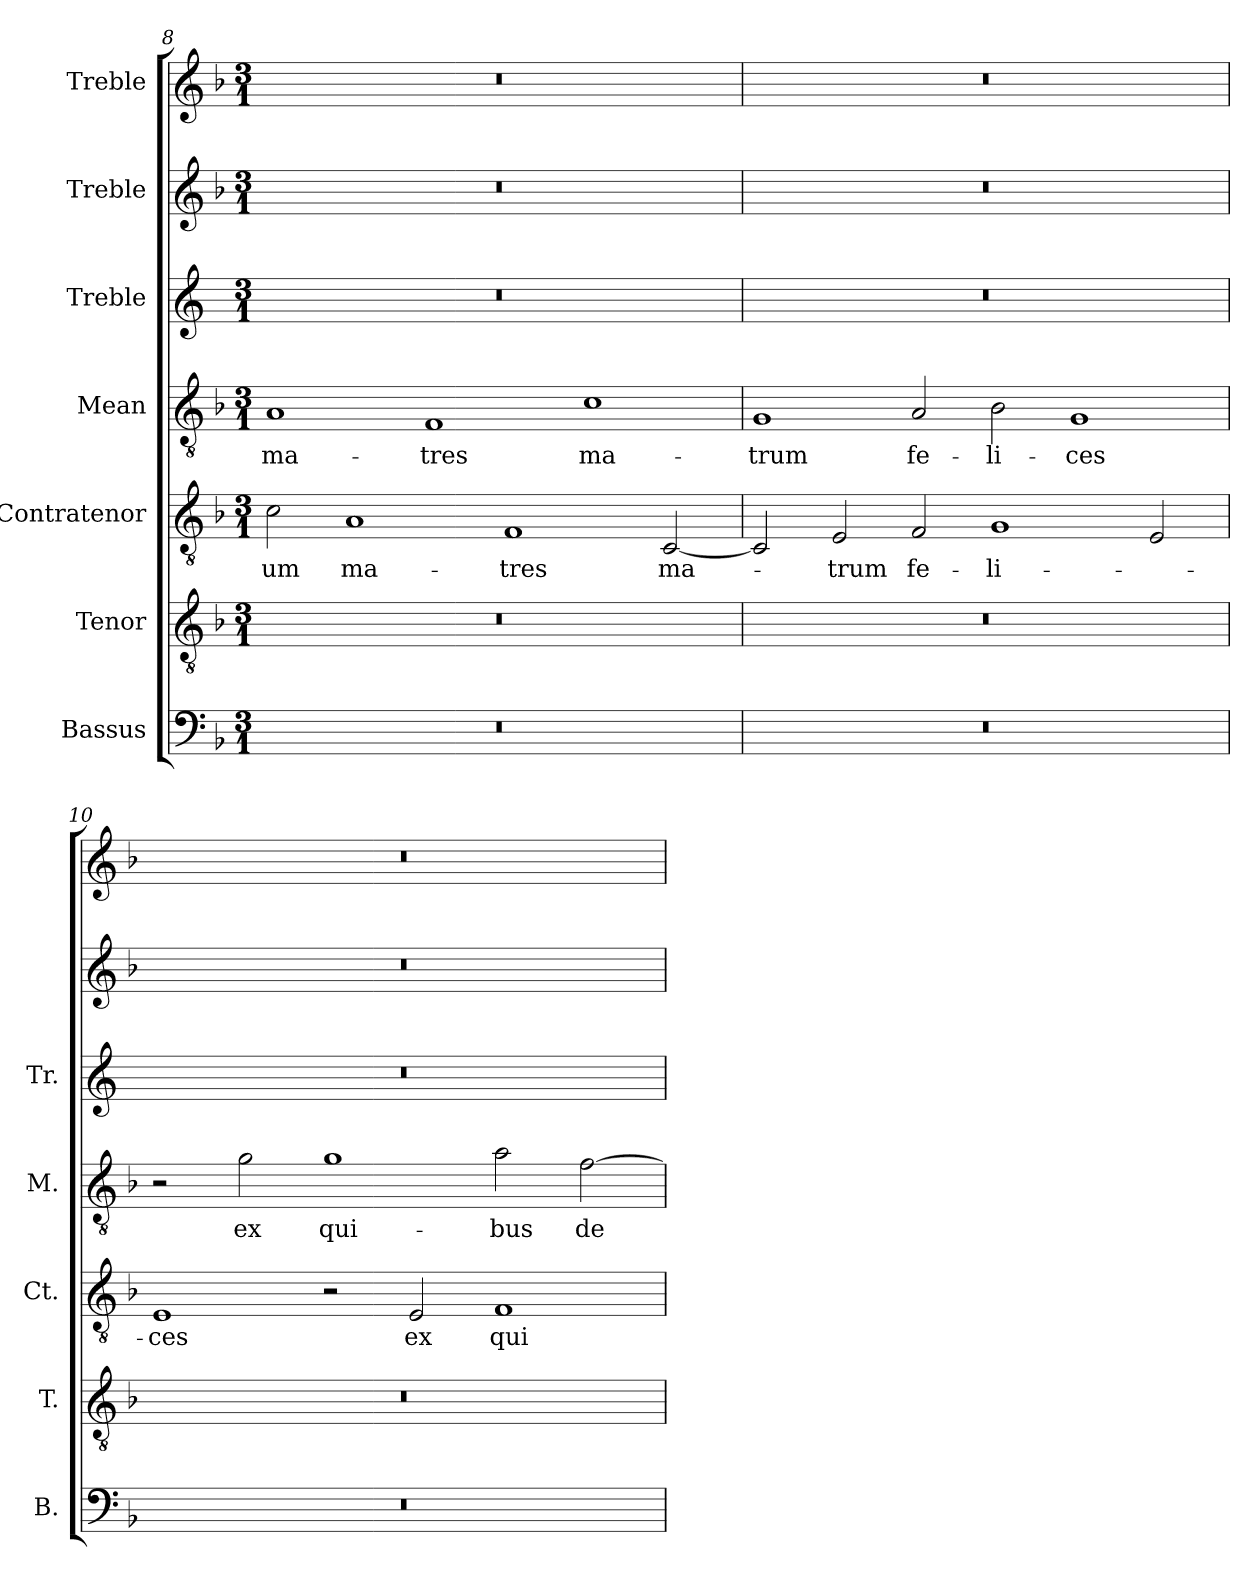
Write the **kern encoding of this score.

**kern	**kern	**kern	**text	**kern	**text	**kern	**kern	**kern
*part7	*part6	*part5	*part5	*part4	*part4	*part3	*part2	*part1
*staff7	*staff6	*staff5	*staff5	*staff4	*staff4	*staff3	*staff2	*staff1
*I"Bassus	*I"Tenor	*I"Contratenor	*	*I"Mean	*	*I"Treble	*I"Treble	*I"Treble
*I'B.	*I'T.	*I'Ct.	*	*I'M.	*	*I'Tr.	*	*
*clefF4	*clefGv2	*clefGv2	*	*clefGv2	*	*clefG2	*clefG2	*clefG2
*	*ITrd7c12	*ITrd7c12	*	*ITrd7c12	*	*	*	*
*k[b-]	*k[b-]	*k[b-]	*	*k[b-]	*	*k[]	*k[b-]	*k[b-]
*F:	*F:	*F:	*	*F:	*	*	*F:	*F:
*M3/1	*M3/1	*M3/1	*	*M3/1	*	*M3/1	*M3/1	*M3/1
=8	=8	=8	=8	=8	=8	=8	=8	=8
!LO:N:vis=1	!LO:N:vis=1	!	!	!	!	!	!	!
!	!	!	!LO:LY:b:color=#000000	!	!	!	!	!
!	!	!	!	!	!LO:LY:b:color=#000000	!LO:N:vis=1	!LO:N:vis=1	!LO:N:vis=1
0.r	0.r	2Ci\	-um	1AAi	ma-	0.r	0.r	0.r
!	!	!	!LO:LY:b:color=#000000	!	!	!	!	!
.	.	1AAi	ma-	.	.	.	.	.
!	!	!	!	!	!LO:LY:b:color=#000000	!	!	!
.	.	.	.	1FFi	-tres	.	.	.
!	!	!	!LO:LY:b:color=#000000	!	!	!	!	!
.	.	1FFi	-tres	.	.	.	.	.
!	!	!	!	!	!LO:LY:b:color=#000000	!	!	!
.	.	.	.	1Ci	ma-	.	.	.
!	!	!	!LO:LY:b:color=#000000	!	!	!	!	!
.	.	[<2CCi/	ma-	.	.	.	.	.
!!LO:LB:g=z
=9`	=9`	=9`	=9`	=9`	=9`	=9`	=9`	=9`
!LO:N:vis=1	!LO:N:vis=1	!	!	!	!	!	!	!
!	!	!	!	!	!LO:LY:b:color=#000000	!LO:N:vis=1	!LO:N:vis=1	!LO:N:vis=1
0.r	0.r	2CCi/]	.	1GGi	-trum	0.r	0.r	0.r
!	!	!	!LO:LY:b:color=#000000	!	!	!	!	!
.	.	2EEi/	-trum	.	.	.	.	.
!	!	!	!LO:LY:b:color=#000000	!	!	!	!	!
!	!	!	!	!	!LO:LY:b:color=#000000	!	!	!
.	.	2FFi/	fe-	2AAi/	fe-	.	.	.
!	!	!	!LO:LY:b:color=#000000	!	!	!	!	!
!	!	!	!	!	!LO:LY:b:color=#000000	!	!	!
.	.	1GGi	-li-	2BB-i\	-li-	.	.	.
!	!	!	!	!	!LO:LY:b:color=#000000	!	!	!
.	.	.	.	1GGi	-ces	.	.	.
.	.	2EEi/	.	.	.	.	.	.
=10`	=10`	=10`	=10`	=10`	=10`	=10`	=10`	=10`
!LO:N:vis=1	!LO:N:vis=1	!	!	!	!	!	!	!
!	!	!	!LO:LY:b:color=#000000	!	!	!LO:N:vis=1	!LO:N:vis=1	!LO:N:vis=1
0.r	0.r	1EEi	-ces	2r	.	0.r	0.r	0.r
!	!	!	!	!	!LO:LY:b:color=#000000	!	!	!
.	.	.	.	2Gi\	ex	.	.	.
!	!	!	!	!	!LO:LY:b:color=#000000	!	!	!
.	.	2r	.	1Gi	qui-	.	.	.
!	!	!	!LO:LY:b:color=#000000	!	!	!	!	!
.	.	2EEi/	ex	.	.	.	.	.
!	!	!	!LO:LY:b:color=#000000	!	!	!	!	!
!	!	!	!	!	!LO:LY:b:color=#000000	!	!	!
.	.	1FFi	qui-	2Ai\	-bus	.	.	.
!	!	!	!	!	!LO:LY:b:color=#000000	!	!	!
.	.	.	.	[>2Fi\	de-	.	.	.
=`	=`	=`	=`	=`	=`	=`	=`	=`
*-	*-	*-	*-	*-	*-	*-	*-	*-
